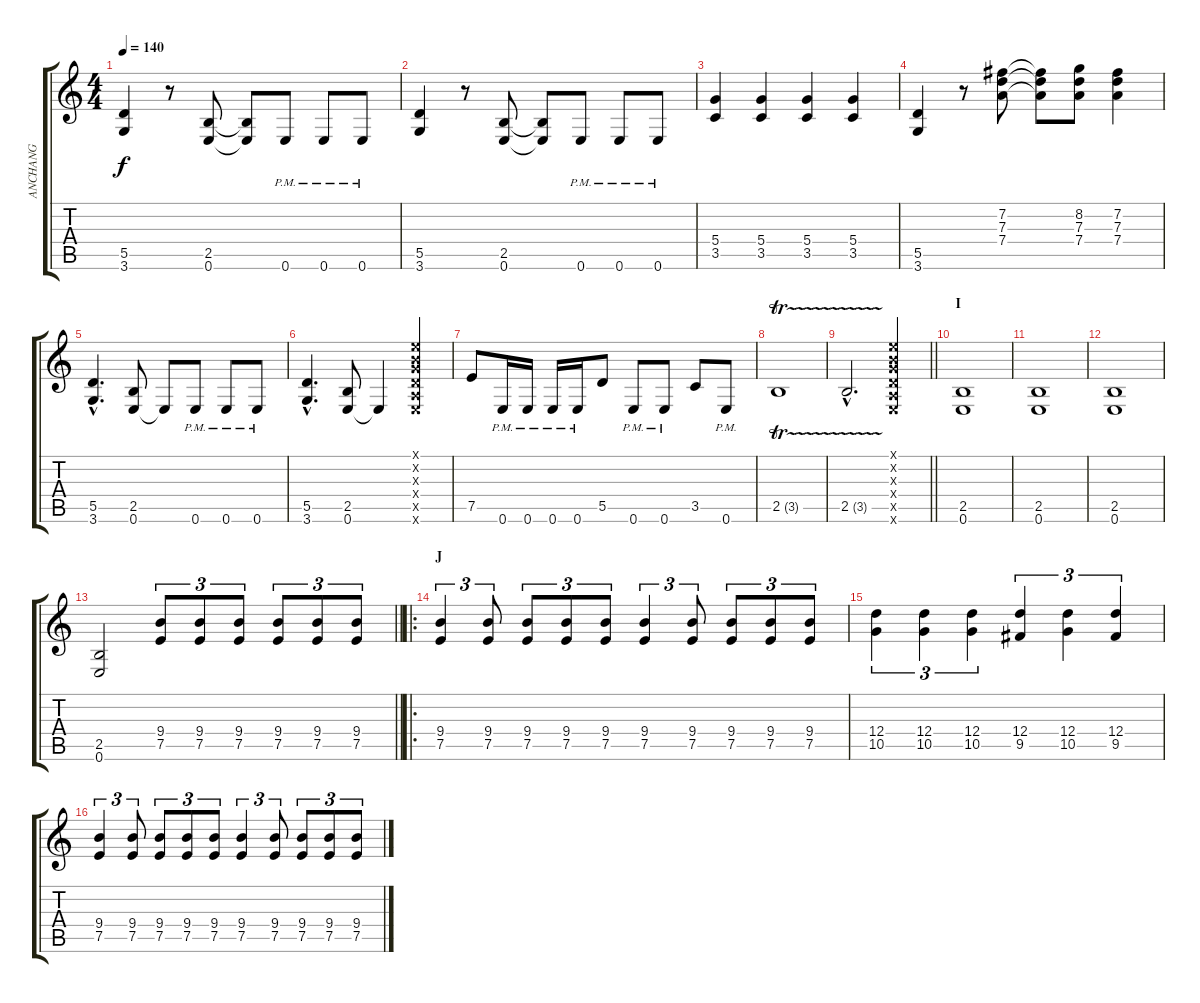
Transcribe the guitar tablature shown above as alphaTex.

\track ("ANCHANG" "ANCHANG") {instrument distortionguitar}
\staff {score tabs}
\tuning (E4 B3 G3 D3 A2 E2) {hide}
\ts (4 4)
\tempo 140
\clef g2
\ks c
(5.5 3.6).4{dy f} r.8 (2.5 0.6).8 (2.5{t} 0.6{t}).8 0.6{pm}.8 0.6{pm}.8 0.6{pm}.8 |
(5.5 3.6).4 r.8 (2.5 0.6).8 (2.5{t} 0.6{t}).8 0.6{pm}.8 0.6{pm}.8 0.6{pm}.8 |
(5.4 3.5).4 (5.4 3.5).4 (5.4 3.5).4 (5.4 3.5).4 |
(5.5 3.6).4 r.8 (7.2 7.3 7.4).8 (7.2{t} 7.3{t} 7.4{t}).8 (8.2 7.3 7.4).8 (7.2 7.3 7.4).4 |
(5.5{hac} 3.6{hac}).4{d} (2.5 0.6).8 0.6{t}.8 0.6{pm}.8 0.6{pm}.8 0.6{pm}.8 |
(5.5{hac} 3.6{hac}).4{d} (2.5 0.6).8 0.6{t}.4 (0.1{x} 0.2{x} 0.3{x} 0.4{x} 0.5{x} 0.6{x}).4 |
7.5.8 0.6{pm}.16 0.6{pm}.16 0.6{pm}.16 0.6{pm}.16 5.5.8 0.6{pm}.8 0.6{pm}.8 3.5.8 0.6{pm}.8 |
2.5{tr (3 16)}.1 |
\barLineRight lightlight
2.5{tr (3 16) hac}.2{d} (0.1{x} 0.2{x} 0.3{x} 0.4{x} 0.5{x} 0.6{x}).4 |
\section ("" "I")
(2.5 0.6).1 |
(2.5 0.6).1 |
(2.5 0.6).1 |
\barLineRight lightlight
(2.5 0.6).2 (9.4 7.5).8{tu (3 2)} (9.4 7.5).8{tu (3 2)} (9.4 7.5).8{tu (3 2)} (9.4 7.5).8{tu (3 2)} (9.4 7.5).8{tu (3 2)} (9.4 7.5).8{tu (3 2)} |
\ro
\section ("" "J")
(9.4 7.5).4{tu (3 2)} (9.4 7.5).8{tu (3 2)} (9.4 7.5).8{tu (3 2)} (9.4 7.5).8{tu (3 2)} (9.4 7.5).8{tu (3 2)} (9.4 7.5).4{tu (3 2)} (9.4 7.5).8{tu (3 2)} (9.4 7.5).8{tu (3 2)} (9.4 7.5).8{tu (3 2)} (9.4 7.5).8{tu (3 2)} |
(12.4 10.5).4{tu (3 2)} (12.4 10.5).4{tu (3 2)} (12.4 10.5).4{tu (3 2)} (12.4 9.5).4{tu (3 2)} (12.4 10.5).4{tu (3 2)} (12.4 9.5).4{tu (3 2)} |
(9.4 7.5).4{tu (3 2)} (9.4 7.5).8{tu (3 2)} (9.4 7.5).8{tu (3 2)} (9.4 7.5).8{tu (3 2)} (9.4 7.5).8{tu (3 2)} (9.4 7.5).4{tu (3 2)} (9.4 7.5).8{tu (3 2)} (9.4 7.5).8{tu (3 2)} (9.4 7.5).8{tu (3 2)} (9.4 7.5).8{tu (3 2)}
